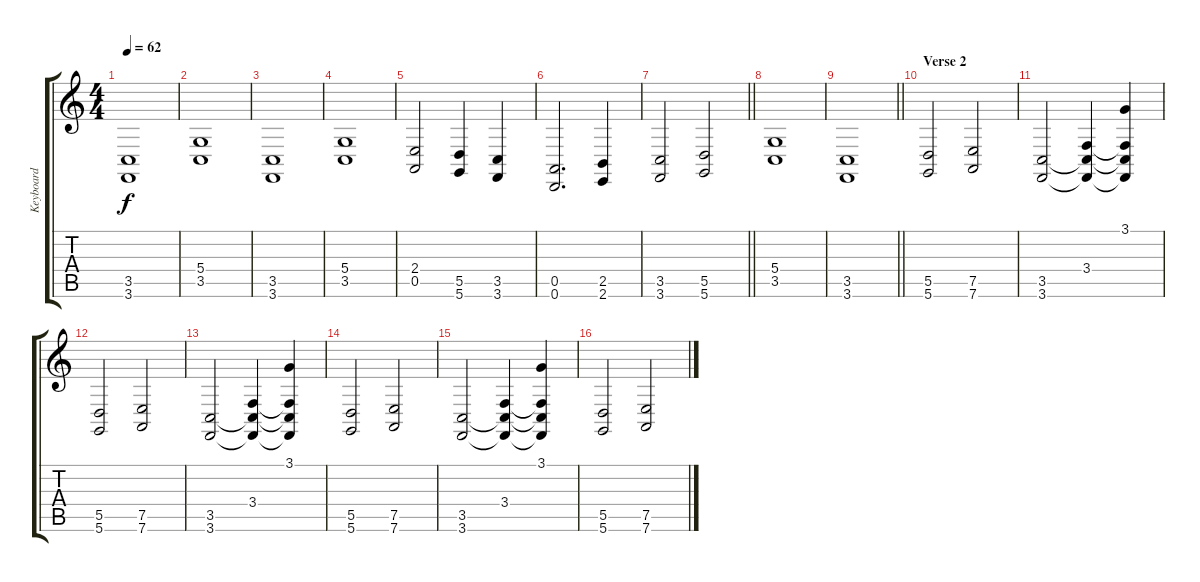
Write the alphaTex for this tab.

\track ("Keyboard" "Keyboard") {instrument choiraahs}
\staff {score tabs}
\tuning (E4 B3 G3 D3 A2 D2) {hide}
\ts (4 4)
\tempo 62
\clef g2
\ks c
(3.5 3.6).1{dy f} |
(5.4 3.5).1 |
(3.5 3.6).1 |
(5.4 3.5).1 |
(2.4 0.5).2 (5.5 5.6).4 (3.5 3.6).4 |
(0.5 0.6).2{d} (2.5 2.6).4 |
\barLineRight lightlight
(3.5 3.6).2 (5.5 5.6).2 |
\section ("" "")
(5.4 3.5).1 |
\barLineRight lightlight
(3.5 3.6).1 |
\section ("" "Verse 2")
(5.5 5.6).2{volume 6} (7.5 7.6).2{volume 6} |
(3.5 3.6).2 (3.4 3.5{t} 3.6{t}).4 (3.1 3.4{t} 3.5{t} 3.6{t}).4 |
(5.5 5.6).2 (7.5 7.6).2 |
(3.5 3.6).2 (3.4 3.5{t} 3.6{t}).4 (3.1 3.4{t} 3.5{t} 3.6{t}).4 |
(5.5 5.6).2 (7.5 7.6).2 |
(3.5 3.6).2 (3.4 3.5{t} 3.6{t}).4 (3.1 3.4{t} 3.5{t} 3.6{t}).4 |
(5.5 5.6).2 (7.5 7.6).2
